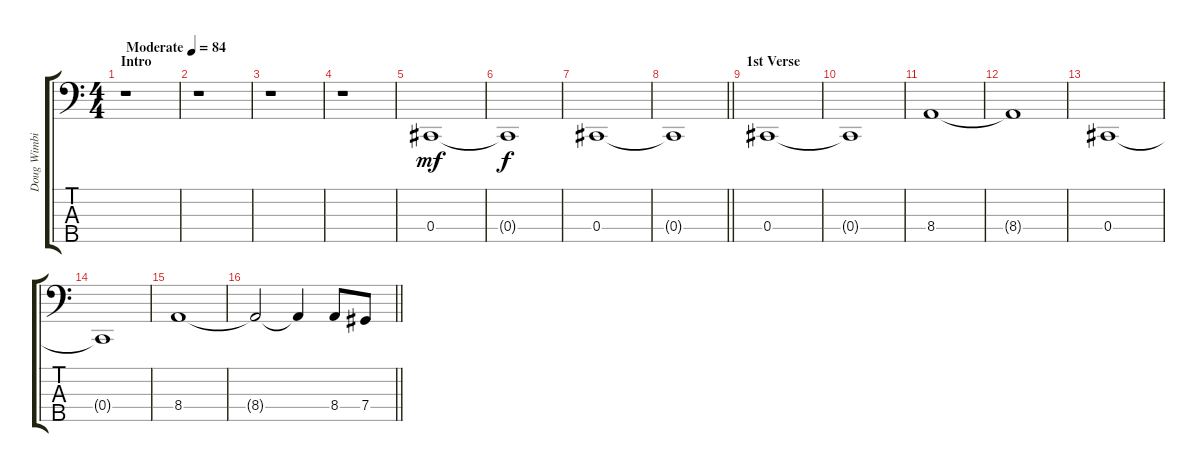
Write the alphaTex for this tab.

\track ("Doug Wimbish" "Doug Wimbi") {instrument electricbassfinger}
\staff {score tabs}
\tuning (E2 B1 Gb1 Db1 Ab0) {hide}
\ts (4 4)
\section ("" "Intro")
\tempo (84 "Moderate")
\clef f4
\ks c
r.1{dy mf instrument electricbassfinger} |
r.1 |
r.1 |
r.1 |
0.4.1 |
0.4{t}.1{dy f} |
0.4.1 |
\barLineRight lightlight
0.4{t}.1 |
\section ("" "1st Verse")
0.4.1 |
0.4{t}.1 |
8.4.1 |
8.4{t}.1 |
0.4.1 |
0.4{t}.1 |
8.4.1 |
\barLineRight lightlight
8.4{t}.2 8.4{t}.4 8.4.8 7.4.8
